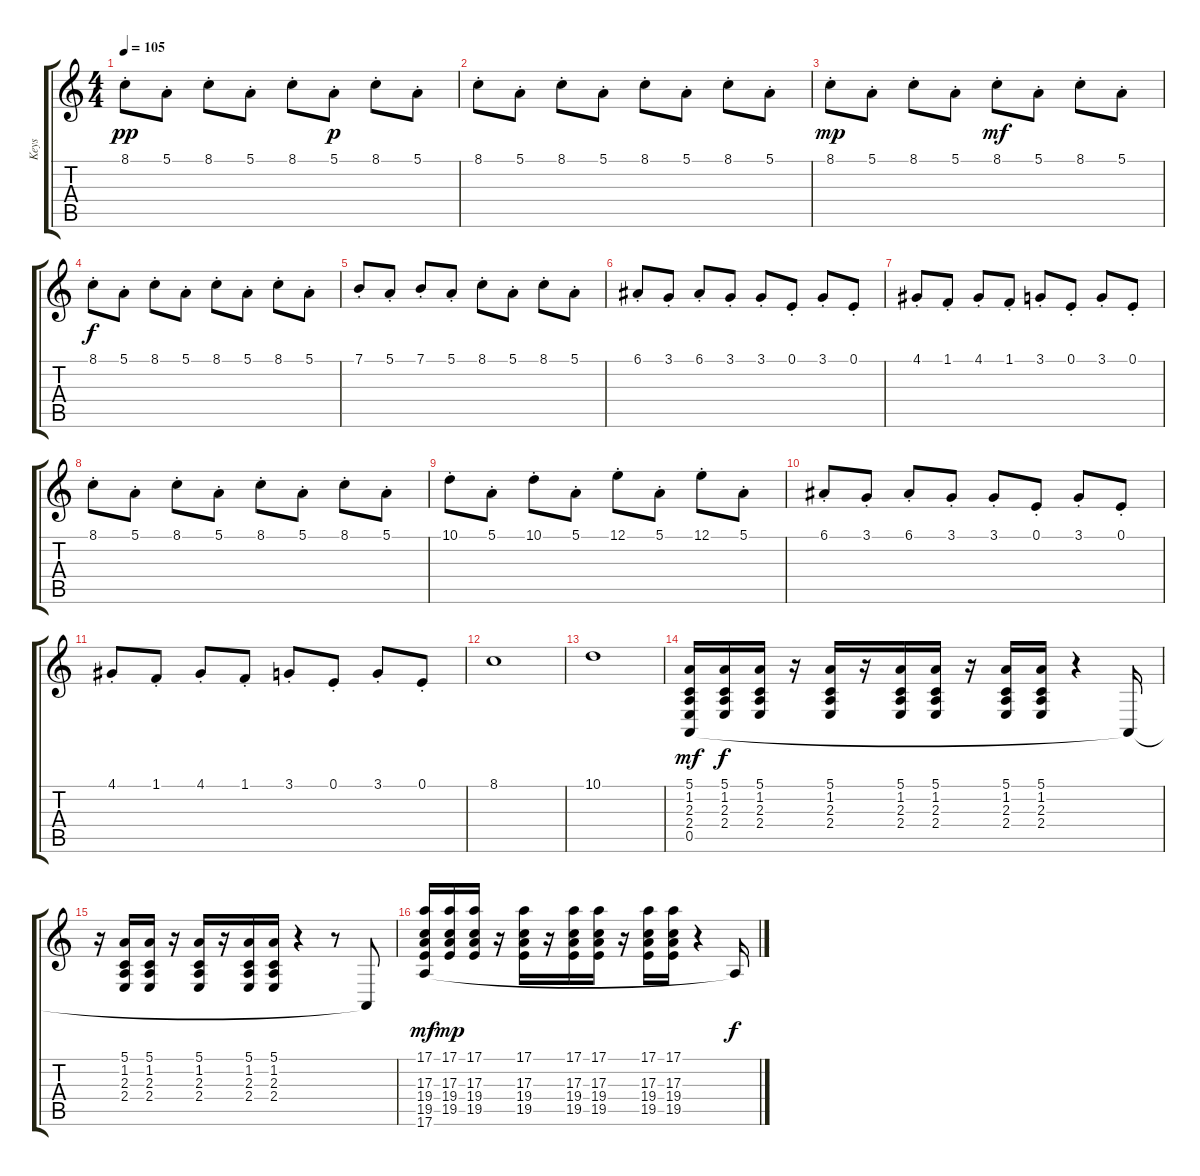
\track ("Keys" "Keys") {instrument stringensemble1}
\staff {score tabs}
\tuning (E4 B3 G3 D3 A2 E2) {hide}
\ts (4 4)
\tempo 105
\clef g2
\ks c
8.1{st}.8{dy pp} 5.1{st}.8 8.1{st}.8 5.1{st}.8 8.1{st}.8 5.1{st}.8{dy p} 8.1{st}.8 5.1{st}.8 |
8.1{st}.8 5.1{st}.8 8.1{st}.8 5.1{st}.8 8.1{st}.8 5.1{st}.8 8.1{st}.8 5.1{st}.8 |
8.1{st}.8{dy mp} 5.1{st}.8 8.1{st}.8 5.1{st}.8 8.1{st}.8{dy mf} 5.1{st}.8 8.1{st}.8 5.1{st}.8 |
8.1{st}.8{dy f} 5.1{st}.8 8.1{st}.8 5.1{st}.8 8.1{st}.8 5.1{st}.8 8.1{st}.8 5.1{st}.8 |
7.1{st}.8 5.1{st}.8 7.1{st}.8 5.1{st}.8 8.1{st}.8 5.1{st}.8 8.1{st}.8 5.1{st}.8 |
6.1{st}.8 3.1{st}.8 6.1{st}.8 3.1{st}.8 3.1{st}.8 0.1{st}.8 3.1{st}.8 0.1{st}.8 |
4.1{st}.8 1.1{st}.8 4.1{st}.8 1.1{st}.8 3.1{st}.8 0.1{st}.8 3.1{st}.8 0.1{st}.8 |
8.1{st}.8 5.1{st}.8 8.1{st}.8 5.1{st}.8 8.1{st}.8 5.1{st}.8 8.1{st}.8 5.1{st}.8 |
10.1{st}.8 5.1{st}.8 10.1{st}.8 5.1{st}.8 12.1{st}.8 5.1{st}.8 12.1{st}.8 5.1{st}.8 |
6.1{st}.8 3.1{st}.8 6.1{st}.8 3.1{st}.8 3.1{st}.8 0.1{st}.8 3.1{st}.8 0.1{st}.8 |
4.1{st}.8 1.1{st}.8 4.1{st}.8 1.1{st}.8 3.1{st}.8 0.1{st}.8 3.1{st}.8 0.1{st}.8 |
8.1.1 |
10.1.1 |
(5.1 1.2 2.3 2.4 0.5).16{dy mf} (5.1 1.2 2.3 2.4).16{dy f} (5.1 1.2 2.3 2.4).16 r.16 (5.1 1.2 2.3 2.4).16 r.16 (5.1 1.2 2.3 2.4).16 (5.1 1.2 2.3 2.4).16 r.16 (5.1 1.2 2.3 2.4).16 (5.1 1.2 2.3 2.4).16 r.4 0.5{t}.16 |
r.16 (5.1 1.2 2.3 2.4).16 (5.1 1.2 2.3 2.4).16 r.16 (5.1 1.2 2.3 2.4).16 r.16 (5.1 1.2 2.3 2.4).16 (5.1 1.2 2.3 2.4).16 r.4 r.8 0.5{t}.8 |
(17.1 17.3 19.4 19.5 17.6).16{dy mf volume 9} (17.1 17.3 19.4 19.5).16{dy mp} (17.1 17.3 19.4 19.5).16 r.16 (17.1 17.3 19.4 19.5).16 r.16 (17.1 17.3 19.4 19.5).16 (17.1 17.3 19.4 19.5).16 r.16 (17.1 17.3 19.4 19.5).16 (17.1 17.3 19.4 19.5).16 r.4 17.6{t}.16{dy f}
